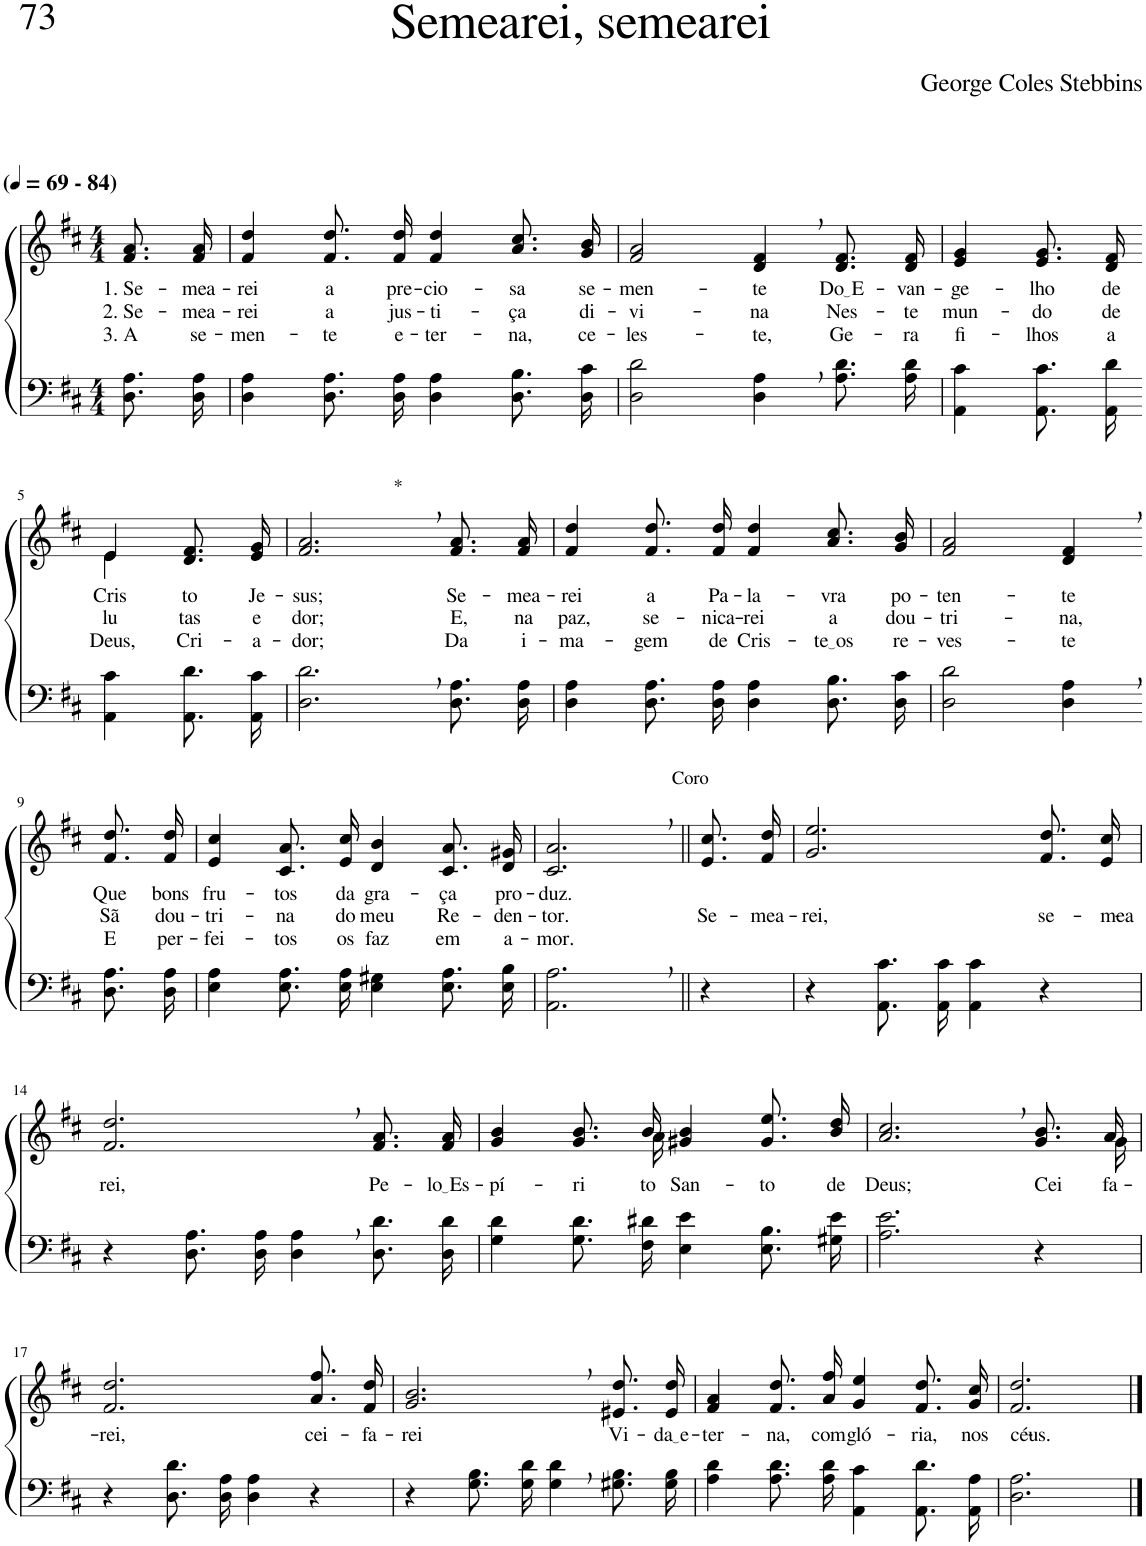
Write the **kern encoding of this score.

**kern	**kern	**text	**text	**text
*part2	*part1	*part1	*part1	*part1
*staff2	*staff1	*staff1	*staff1	*staff1
*I"Parte III e IV	*I"Parte I e II	*	*	*
*clefF4	*clefG2	*	*	*
*Trd1c2	*Trd1c2	*	*	*
*k[f#c#]	*k[f#c#]	*	*	*
*M4/4	*M4/4	*	*	*
*MM69	*MM69	*	*	*
=1	=1	=1	=1	=1
!	!LO:TX:a:B:t=(	!	!	!
!	!LO:TX:a:B:t=- 84)	!	!	!
!	!	!LO:LY:b	!LO:LY:b	!LO:LY:b
8.D\ 8.A\L	8.f#/ 8.a/L	1. Se-	2. Se-	3. A
!	!	!LO:LY:b	!LO:LY:b	!LO:LY:b
16D\ 16A\Jk	16f#/ 16a/Jk	-mea-	-mea-	se-
=2	=2	=2	=2	=2
!	!	!LO:LY:b	!LO:LY:b	!LO:LY:b
4D\ 4A\	4f#/ 4dd/	-rei	-rei	-men-
!	!	!LO:LY:b	!LO:LY:b	!LO:LY:b
8.D\ 8.A\L	8.f#/ 8.dd/L	a	a	-te
!	!	!LO:LY:b	!LO:LY:b	!LO:LY:b
16D\ 16A\Jk	16f#/ 16dd/Jk	pre-	jus-	e-
!	!	!LO:LY:b	!LO:LY:b	!LO:LY:b
4D\ 4A\	4f#/ 4dd/	-cio-	-ti-	-ter-
!	!	!LO:LY:b	!LO:LY:b	!LO:LY:b
8.D\ 8.B\L	8.a/ 8.cc#/L	-sa	-ça	-na,
!	!	!LO:LY:b	!LO:LY:b	!LO:LY:b
16D\ 16c#\Jk	16g/ 16b/Jk	se-	di-	ce-
=3	=3	=3	=3	=3
!	!	!LO:LY:b	!LO:LY:b	!LO:LY:b
2D\ 2d\	2f#/ 2a/	-men-	-vi-	-les-
!	!	!LO:LY:b	!LO:LY:b	!LO:LY:b
4D\, 4A\,	4d/, 4f#/,	-te	-na	-te,
!	!	!LO:LY:b	!LO:LY:b	!LO:LY:b
8.A\ 8.d\L	8.d/ 8.f#/L	Do E	Nes-	Ge-
!	!	!LO:LY:b	!LO:LY:b	!LO:LY:b
16A\ 16d\Jk	16d/ 16f#/Jk	-van-	-te	-ra
=4	=4	=4	=4	=4
!	!	!LO:LY:b	!LO:LY:b	!LO:LY:b
4AA\ 4c#\	4e/ 4g/	-ge-	mun-	fi-
!	!	!LO:LY:b	!LO:LY:b	!LO:LY:b
8.AA\ 8.c#\L	8.e/ 8.g/L	-lho	-do	-lhos
!	!	!LO:LY:b	!LO:LY:b	!LO:LY:b
16AA\ 16d\Jk	16d/ 16f#/Jk	de	de	a
!!LO:LB:g=z
=5-	=5-	=5-	=5-	=5-
*	*^	*	*	*
!	!	!	!LO:LY:b	!LO:LY:b	!LO:LY:b
4AA\ 4c#\	4e/	4e\	Cris-	lu-	Deus,
!	!	!	!LO:LY:b	!LO:LY:b	!LO:LY:b
8.AA\ 8.d\L	8.d/ 8.f#/L	4ryy	-to	-tas	Cri-
!	!	!	!LO:LY:b	!LO:LY:b	!LO:LY:b
16AA\ 16c#\Jk	16e/ 16g/Jk	.	Je-	e	-a-
*	*v	*v	*	*	*
=6	=6	=6	=6	=6
!	!LO:TX:a:t=*	!	!	!
!	!	!LO:LY:b	!LO:LY:b	!LO:LY:b
2.D\, 2.d\,	2.f#/, 2.a/,	-sus;	dor;	-dor;
!	!	!LO:LY:b	!LO:LY:b	!LO:LY:b
8.D\ 8.A\L	8.f#/ 8.a/L	Se-	E,	Da
!	!	!LO:LY:b	!LO:LY:b	!LO:LY:b
16D\ 16A\Jk	16f#/ 16a/Jk	-mea-	na	i-
=7	=7	=7	=7	=7
!	!	!LO:LY:b	!LO:LY:b	!LO:LY:b
4D\ 4A\	4f#/ 4dd/	-rei	paz,	-ma-
!	!	!LO:LY:b	!LO:LY:b	!LO:LY:b
8.D\ 8.A\L	8.f#/ 8.dd/L	a	se-	-gem
!	!	!LO:LY:b	!LO:LY:b	!LO:LY:b
16D\ 16A\Jk	16f#/ 16dd/Jk	Pa-	-nica-	de
!	!	!LO:LY:b	!LO:LY:b	!LO:LY:b
4D\ 4A\	4f#/ 4dd/	-la-	-rei	Cris-
!	!	!LO:LY:b	!LO:LY:b	!LO:LY:b
8.D\ 8.B\L	8.a/ 8.cc#/L	-vra	a	te os
!	!	!LO:LY:b	!LO:LY:b	!LO:LY:b
16D\ 16c#\Jk	16g/ 16b/Jk	po-	dou-	re-
=8	=8	=8	=8	=8
!	!	!LO:LY:b	!LO:LY:b	!LO:LY:b
2D\ 2d\	2f#/ 2a/	-ten-	-tri-	-ves-
!	!	!LO:LY:b	!LO:LY:b	!LO:LY:b
4D\, 4A\,	4d/, 4f#/,	-te	-na,	-te
!!LO:LB:g=z
=9-	=9-	=9-	=9-	=9-
!	!	!LO:LY:b	!LO:LY:b	!LO:LY:b
8.D\ 8.A\L	8.f#/ 8.dd/L	Que	Sã	E
!	!	!LO:LY:b	!LO:LY:b	!LO:LY:b
16D\ 16A\Jk	16f#/ 16dd/Jk	bons	dou-	per-
=10	=10	=10	=10	=10
!	!	!LO:LY:b	!LO:LY:b	!LO:LY:b
4E\ 4A\	4e/ 4cc#/	fru-	-tri-	-fei-
!	!	!LO:LY:b	!LO:LY:b	!LO:LY:b
8.E\ 8.A\L	8.c#/ 8.a/L	-tos	-na	-tos
!	!	!LO:LY:b	!LO:LY:b	!LO:LY:b
16E\ 16A\Jk	16e/ 16cc#/Jk	da	do	os
!	!	!LO:LY:b	!LO:LY:b	!LO:LY:b
4E\ 4G#X\	4d/ 4b/	gra-	meu	faz
!	!	!LO:LY:b	!LO:LY:b	!LO:LY:b
8.E\ 8.A\L	8.c#/ 8.a/L	-ça	Re-	em
!	!	!LO:LY:b	!LO:LY:b	!LO:LY:b
16E\ 16B\Jk	16d/ 16g#X/Jk	pro-	-den-	a-
=11	=11	=11	=11	=11
!	!LO:TX:a:t=Coro	!	!	!
!	!	!LO:LY:b	!LO:LY:b	!LO:LY:b
2.AA\, 2.A\,	2.c#/, 2.a/,	-duz.	-tor.	-mor.
=12||	=12||	=12||	=12||	=12||
!	!	!	!LO:LY:b	!
4r	8.e/ 8.cc#/L	.	Se-	.
!	!	!	!LO:LY:b	!
.	16f#/ 16dd/Jk	.	-mea-	.
=13	=13	=13	=13	=13
!	!	!	!LO:LY:b	!
4r	2.g/ 2.ee/	.	-rei,	.
8.AA\ 8.c#\L	.	.	.	.
16AA\ 16c#\Jk	.	.	.	.
4AA\ 4c#\	.	.	.	.
!	!	!	!LO:LY:b	!
4r	8.f#/ 8.dd/L	.	se-	.
!	!	!	!LO:LY:b	!
.	16e/ 16cc#/Jk	.	-mea-	.
!!LO:LB:g=z
=14	=14	=14	=14	=14
!	!	!LO:LY:b	!	!
4r	2.f#/, 2.dd/,	rei,	.	.
8.D\ 8.A\L	.	.	.	.
16D\ 16A\Jk	.	.	.	.
4D\, 4A\,	.	.	.	.
!	!	!LO:LY:b	!	!
8.D\ 8.d\L	8.f#/ 8.a/L	Pe-	.	.
!	!	!LO:LY:b	!	!
16D\ 16d\Jk	16f#/ 16a/Jk	lo Es	.	.
=15	=15	=15	=15	=15
!	!	!LO:LY:b	!	!
*	*^	*	*	*
4G\ 4d\	4g/ 4b/	4..ryy	-pí-	.	.
!	!	!	!LO:LY:b	!	!
8.G\ 8.d\L	8.g/ 8.b/L	.	-ri-	.	.
!	!	!	!LO:LY:b	!	!
16F#\ 16d#X\Jk	16b/Jk	16a\	-to	.	.
!	!	!	!LO:LY:b	!	!
4E\ 4e\	4g#X/ 4b/	2ryy	San-	.	.
!	!	!	!LO:LY:b	!	!
8.E\ 8.B\L	8.g#\ 8.ee\L	.	-to	.	.
!	!	!	!LO:LY:b	!	!
16G#X\ 16e\Jk	16b\ 16dd\Jk	.	de	.	.
=16	=16	=16	=16	=16	=16
!	!	!	!LO:LY:b	!	!
2.A\ 2.e\	2.a/, 2.cc#/,	2...ryy	Deus;	.	.
!	!	!	!LO:LY:b	!	!
4r	8.g/ 8.b/L	.	Cei-	.	.
!	!	!	!LO:LY:b	!	!
.	16a/Jk	16g\	-fa-	.	.
!!LO:LB:g=z
=17	=17	=17	=17	=17	=17
!	!	!	!LO:LY:b	!	!
*	*v	*v	*	*	*
4r	2.f#/ 2.dd/	-rei,	.	.
8.D\ 8.d\L	.	.	.	.
16D\ 16A\Jk	.	.	.	.
4D\ 4A\	.	.	.	.
!	!	!LO:LY:b	!	!
4r	8.a\ 8.ff#\L	cei-	.	.
!	!	!LO:LY:b	!	!
.	16f#\ 16dd\Jk	-fa-	.	.
=18	=18	=18	=18	=18
!	!	!LO:LY:b	!	!
4r	2.g/, 2.b/,	-rei	.	.
8.G\ 8.B\L	.	.	.	.
16G\ 16d\Jk	.	.	.	.
4G\, 4d\,	.	.	.	.
!	!	!LO:LY:b	!	!
8.G#X\ 8.B\L	8.e#X/ 8.dd/L	Vi-	.	.
!	!	!LO:LY:b	!	!
16G#\ 16B\Jk	16e#/ 16dd/Jk	da e	.	.
=19	=19	=19	=19	=19
!	!	!LO:LY:b	!	!
4A\ 4d\	4f#/ 4a/	-ter-	.	.
!	!	!LO:LY:b	!	!
8.A\ 8.d\L	8.f#\ 8.dd\L	-na,	.	.
!	!	!LO:LY:b	!	!
16A\ 16d\Jk	16a\ 16ff#\Jk	com	.	.
!	!	!LO:LY:b	!	!
4AA\ 4c#\	4g/ 4ee/	gló-	.	.
!	!	!LO:LY:b	!	!
8.AA\ 8.d\L	8.f#/ 8.dd/L	-ria,	.	.
!	!	!LO:LY:b	!	!
16AA\ 16A\Jk	16g/ 16cc#/Jk	nos	.	.
=20	=20	=20	=20	=20
!	!	!LO:LY:b	!	!
2.D\ 2.A\	2.f#/ 2.dd/	céus.-	.	.
==	==	==	==	==
*-	*-	*-	*-	*-
